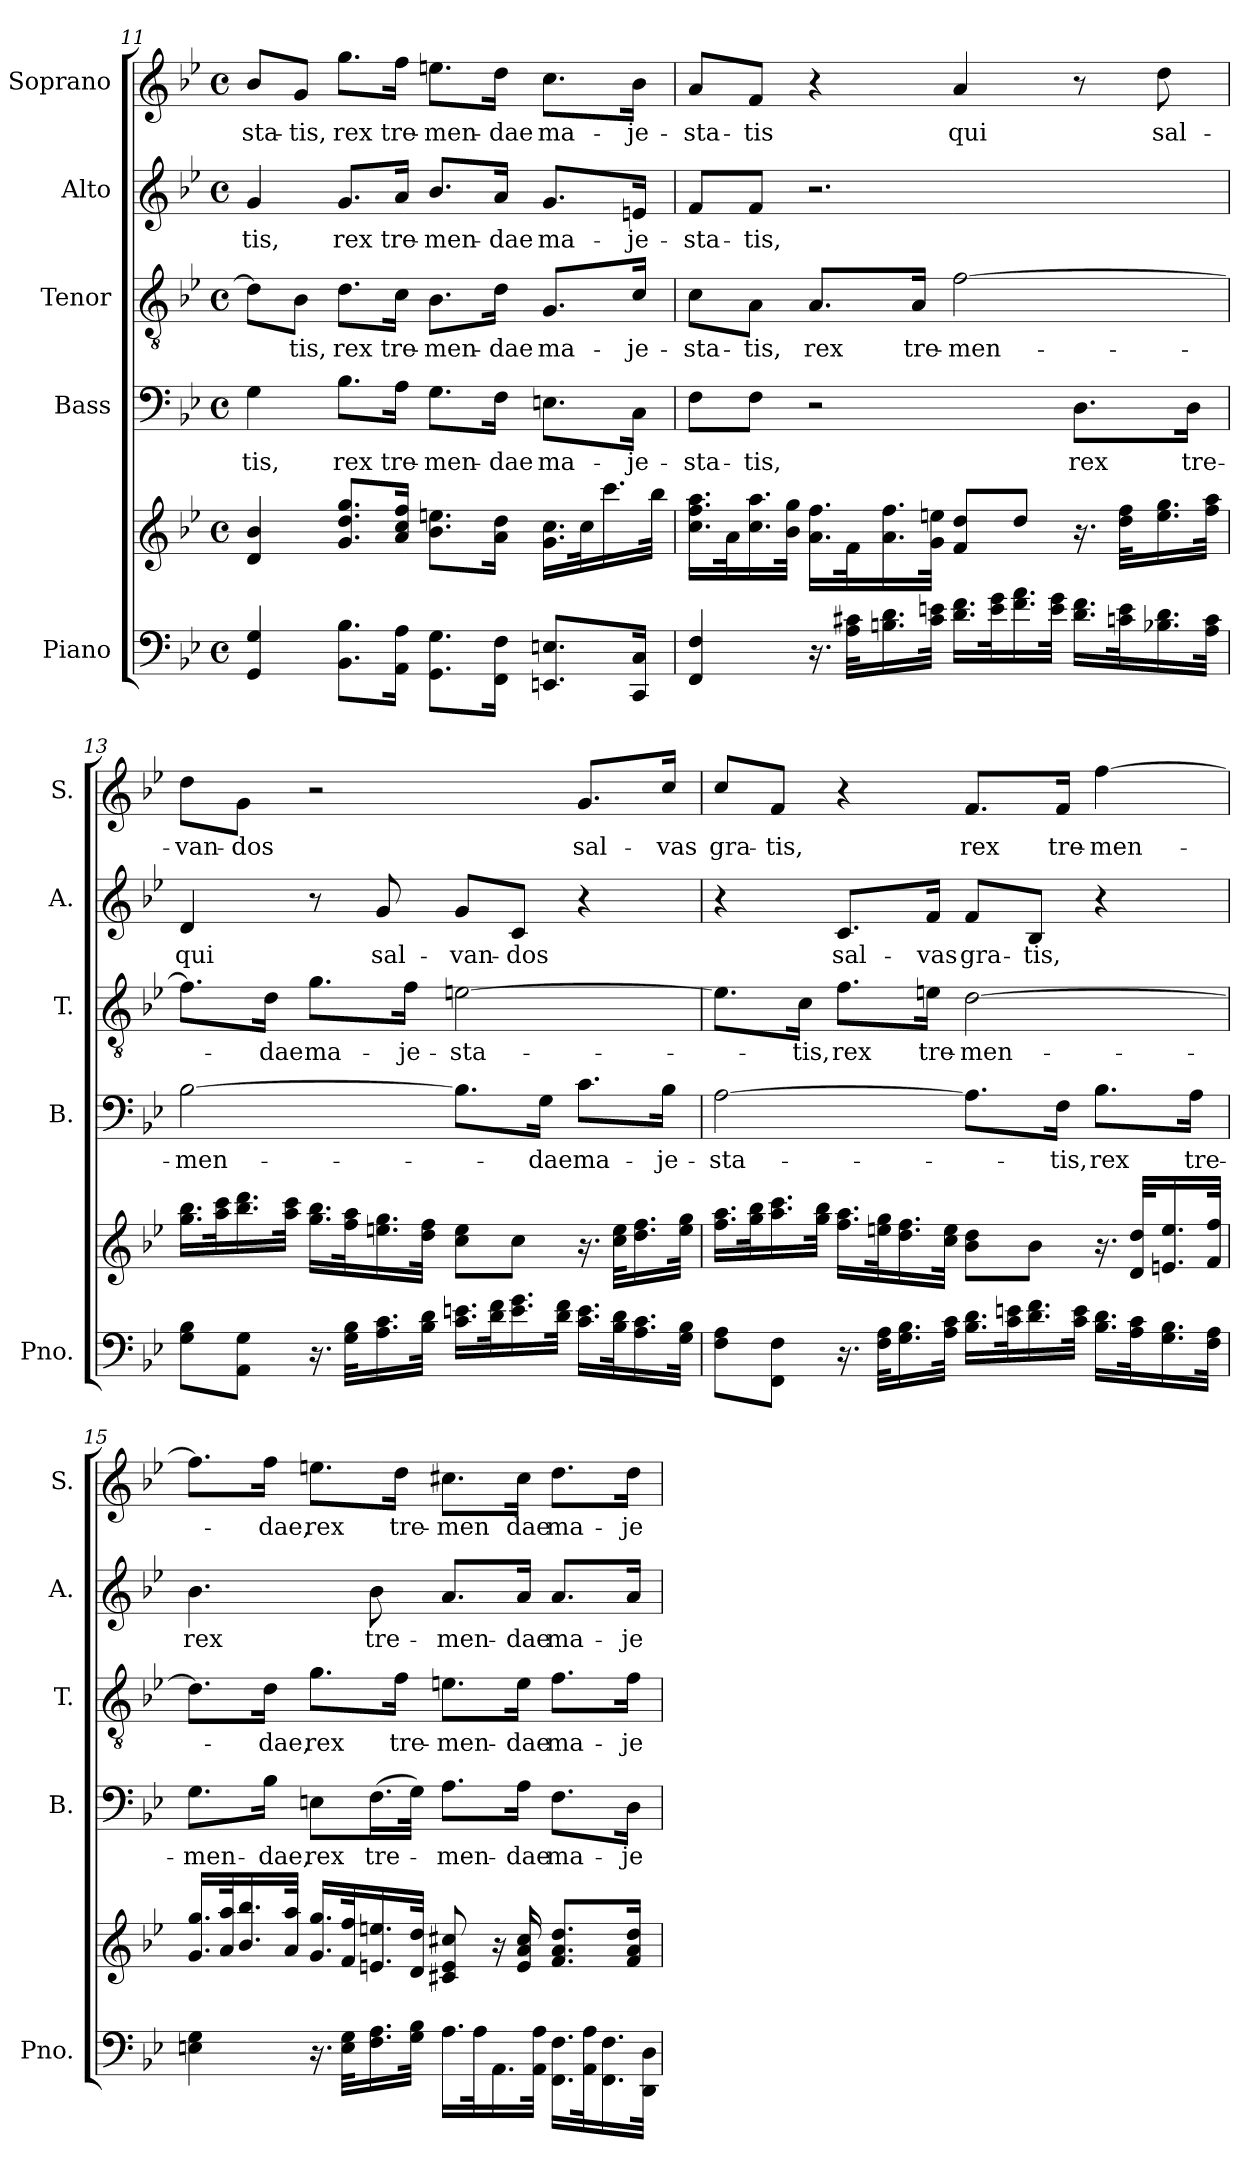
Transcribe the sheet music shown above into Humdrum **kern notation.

**kern	**kern	**kern	**text	**kern	**text	**kern	**text	**kern	**text
*part5	*part5	*part4	*part4	*part3	*part3	*part2	*part2	*part1	*part1
*staff6	*staff5	*staff4	*staff4	*staff3	*staff3	*staff2	*staff2	*staff1	*staff1
*I"Piano	*	*I"Bass	*	*I"Tenor	*	*I"Alto	*	*I"Soprano	*
*I'Pno.	*	*I'B.	*	*I'T.	*	*I'A.	*	*I'S.	*
!!LO:PB:g=z
*clefF4	*clefG2	*clefF4	*	*clefGv2	*	*clefG2	*	*clefG2	*
*k[b-e-]	*k[b-e-]	*k[b-e-]	*	*k[b-e-]	*	*k[b-e-]	*	*k[b-e-]	*
*B-:	*B-:	*B-:	*	*B-:	*	*B-:	*	*B-:	*
*M4/4	*M4/4	*M4/4	*	*M4/4	*	*M4/4	*	*M4/4	*
*met(c)	*met(c)	*met(c)	*	*met(c)	*	*met(c)	*	*met(c)	*
=11	=11	=11	=11	=11	=11	=11	=11	=11	=11
!	!	!	!LO:LY:b	!	!	!	!LO:LY:b	!	!LO:LY:b
4GG/ 4G/	4d/ 4b-/	4G\	-tis,	8d\L]	.	4g/	-tis,	8b-/L	-sta-
!	!	!	!	!	!LO:LY:b	!	!	!	!LO:LY:b
.	.	.	.	8B-\J	-tis,	.	.	8g/J	-tis,
!	!	!	!LO:LY:b	!	!LO:LY:b	!	!LO:LY:b	!	!LO:LY:b
8.BB-\ 8.B-\L	8.g/ 8.dd/ 8.gg/L	8.B-\L	rex	8.d\L	rex	8.g/L	rex	8.gg\L	rex
!	!	!	!LO:LY:b	!	!LO:LY:b	!	!LO:LY:b	!	!LO:LY:b
16AA\ 16A\Jk	16a/ 16cc/ 16ff/Jk	16A\Jk	tre-	16c\Jk	tre-	16a/Jk	tre-	16ff\Jk	tre-
!	!	!	!LO:LY:b	!	!LO:LY:b	!	!LO:LY:b	!	!LO:LY:b
8.GG\ 8.G\L	8.b-\ 8.een\L	8.G\L	-men-	8.B-\L	-men-	8.b-/L	-men-	8.een\L	men-
!	!	!	!LO:LY:b	!	!LO:LY:b	!	!LO:LY:b	!	!LO:LY:b
16FF\ 16F\Jk	16a\ 16dd\Jk	16F\Jk	-dae	16d\Jk	-dae	16a/Jk	-dae	16dd\Jk	-dae
!	!	!	!LO:LY:b	!	!LO:LY:b	!	!LO:LY:b	!	!LO:LY:b
8.EEn/ 8.En/L	16.g\ 16.cc\LL	8.En\L	ma-	8.G/L	ma-	8.g/L	ma-	8.cc\L	ma-
.	32cc\K	.	.	.	.	.	.	.	.
.	16.ccc\	.	.	.	.	.	.	.	.
!	!	!	!LO:LY:b	!	!LO:LY:b	!	!LO:LY:b	!	!LO:LY:b
16CC/ 16C/Jk	.	16C\Jk	-je-	16c/Jk	-je-	16en/Jk	-je-	16b-\Jk	-je-
.	32bb-\JJk	.	.	.	.	.	.	.	.
=12	=12	=12	=12	=12	=12	=12	=12	=12	=12
!	!	!	!LO:LY:b	!	!LO:LY:b	!	!LO:LY:b	!	!LO:LY:b
4FF/ 4F/	16.cc\ 16.ff\ 16.aa\LL	8F\L	-sta-	8c\L	-sta-	8f/L	-sta-	8a/L	-sta-
.	32a\K	.	.	.	.	.	.	.	.
!	!	!	!LO:LY:b	!	!LO:LY:b	!	!LO:LY:b	!	!LO:LY:b
.	16.cc\ 16.aa\	8F\J	-tis,	8A\J	-tis,	8f/J	-tis,	8f/J	-tis
.	32b-\ 32gg\JJk	.	.	.	.	.	.	.	.
!	!	!	!	!	!LO:LY:b	!	!	!	!
16.r	16.a\ 16.ff\LL	2r	.	8.A/L	rex	2.r	.	4r	.
32A\ 32c#X\KLL	32f\K	.	.	.	.	.	.	.	.
16.Bn\ 16.d\	16.a\ 16.ff\	.	.	.	.	.	.	.	.
!	!	!	!	!	!LO:LY:b	!	!	!	!
.	.	.	.	16A/Jk	tre-	.	.	.	.
32c#\ 32en\JJk	32g\ 32een\JJk	.	.	.	.	.	.	.	.
!	!	!	!	!	!LO:LY:b	!	!	!	!LO:LY:b
16.d\ 16.f\LL	8f/ 8dd/L	.	.	[2f\	-men-	.	.	4a/	qui
32e\ 32g\K	.	.	.	.	.	.	.	.	.
16.f\ 16.a\	8dd/J	.	.	.	.	.	.	.	.
32e\ 32g\JJk	.	.	.	.	.	.	.	.	.
!	!	!	!LO:LY:b	!	!	!	!	!	!
16.d\ 16.f\LL	16.r	8.D\L	rex	.	.	.	.	8r	.
32cn\ 32e\K	32dd\ 32ff\KLL	.	.	.	.	.	.	.	.
!	!	!	!	!	!	!	!	!	!LO:LY:b
16.B-X\ 16.d\	16.ee\ 16.gg\	.	.	.	.	.	.	8dd\	sal-
!	!	!	!LO:LY:b	!	!	!	!	!	!
.	.	16D\Jk	tre-	.	.	.	.	.	.
32A\ 32c\JJk	32ff\ 32aa\JJk	.	.	.	.	.	.	.	.
!!LO:LB:g=z
=13	=13	=13	=13	=13	=13	=13	=13	=13	=13
!	!	!	!LO:LY:b	!	!	!	!LO:LY:b	!	!LO:LY:b
8G\ 8B-\L	16.gg\ 16.bb-\LL	[2B-\	-men-	8.f\L]	.	4d/	qui	8dd\L	-van-
.	32aa\ 32ccc\K	.	.	.	.	.	.	.	.
!	!	!	!	!	!	!	!	!	!LO:LY:b
8AA\ 8G\J	16.bb-\ 16.ddd\	.	.	.	.	.	.	8g\J	dos
!	!	!	!	!	!LO:LY:b	!	!	!	!
.	.	.	.	16d\Jk	-dae	.	.	.	.
.	32aa\ 32ccc\JJk	.	.	.	.	.	.	.	.
!	!	!	!	!	!LO:LY:b	!	!	!	!
16.r	16.gg\ 16.bb-\LL	.	.	8.g\L	ma-	8r	.	2r	.
32G\ 32B-\KLL	32ff\ 32aa\K	.	.	.	.	.	.	.	.
!	!	!	!	!	!	!	!LO:LY:b	!	!
16.A\ 16.c\	16.een\ 16.gg\	.	.	.	.	8g/	sal-	.	.
!	!	!	!	!	!LO:LY:b	!	!	!	!
.	.	.	.	16f\Jk	-je-	.	.	.	.
32B-\ 32d\JJk	32dd\ 32ff\JJk	.	.	.	.	.	.	.	.
!	!	!	!	!	!LO:LY:b	!	!LO:LY:b	!	!
16.c\ 16.en\LL	8cc\ 8ee\L	8.B-\L]	.	[2en\	-sta-	8g/L	-van-	.	.
32d\ 32f\K	.	.	.	.	.	.	.	.	.
!	!	!	!	!	!	!	!LO:LY:b	!	!
16.e\ 16.g\	8cc\J	.	.	.	.	8c/J	-dos	.	.
!	!	!	!LO:LY:b	!	!	!	!	!	!
.	.	16G\Jk	-dae	.	.	.	.	.	.
32d\ 32f\JJk	.	.	.	.	.	.	.	.	.
!	!	!	!LO:LY:b	!	!	!	!	!	!LO:LY:b
16.c\ 16.e\LL	16.r	8.c\L	ma-	.	.	4r	.	8.g/L	sal-
32B-\ 32d\K	32cc\ 32ee\KLL	.	.	.	.	.	.	.	.
16.A\ 16.c\	16.dd\ 16.ff\	.	.	.	.	.	.	.	.
!	!	!	!LO:LY:b	!	!	!	!	!	!LO:LY:b
.	.	16B-\Jk	-je-	.	.	.	.	16cc/Jk	-vas
32G\ 32B-\JJk	32ee\ 32gg\JJk	.	.	.	.	.	.	.	.
=14	=14	=14	=14	=14	=14	=14	=14	=14	=14
!	!	!	!LO:LY:b	!	!	!	!	!	!LO:LY:b
8F\ 8A\L	16.ff\ 16.aa\LL	[2A\	-sta-	8.e\L]	.	4r	.	8cc/L	-gra-
.	32gg\ 32bb-\K	.	.	.	.	.	.	.	.
!	!	!	!	!	!	!	!	!	!LO:LY:b
8FF\ 8F\J	16.aa\ 16.ccc\	.	.	.	.	.	.	8f/J	-tis,
!	!	!	!	!	!LO:LY:b	!	!	!	!
.	.	.	.	16c\Jk	-tis,	.	.	.	.
.	32gg\ 32bb-\JJk	.	.	.	.	.	.	.	.
!	!	!	!	!	!LO:LY:b	!	!LO:LY:b	!	!
16.r	16.ff\ 16.aa\LL	.	.	8.f\L	rex	8.c/L	sal-	4r	.
32F\ 32A\KLL	32een\ 32gg\K	.	.	.	.	.	.	.	.
16.G\ 16.B-\	16.dd\ 16.ff\	.	.	.	.	.	.	.	.
!	!	!	!	!	!LO:LY:b	!	!LO:LY:b	!	!
.	.	.	.	16en\Jk	tre-	16f/Jk	-vas	.	.
32A\ 32c\JJk	32cc\ 32ee\JJk	.	.	.	.	.	.	.	.
!	!	!	!	!	!LO:LY:b	!	!LO:LY:b	!	!LO:LY:b
16.B-\ 16.d\LL	8b-\ 8dd\L	8.A\L]	.	[2d\	-men-	8f/L	gra-	8.f/L	rex
32c\ 32en\K	.	.	.	.	.	.	.	.	.
!	!	!	!	!	!	!	!LO:LY:b	!	!
16.d\ 16.f\	8b-\J	.	.	.	.	8B-/J	-tis,	.	.
!	!	!	!LO:LY:b	!	!	!	!	!	!LO:LY:b
.	.	16F\Jk	-tis,	.	.	.	.	16f/Jk	tre-
32c\ 32e\JJk	.	.	.	.	.	.	.	.	.
!	!	!	!LO:LY:b	!	!	!	!	!	!LO:LY:b
16.B-\ 16.d\LL	16.r	8.B-\L	rex	.	.	4r	.	[4ff\	-men-
32A\ 32c\K	32d/ 32dd/KLL	.	.	.	.	.	.	.	.
16.G\ 16.B-\	16.en/ 16.ee/	.	.	.	.	.	.	.	.
!	!	!	!LO:LY:b	!	!	!	!	!	!
.	.	16A\Jk	tre-	.	.	.	.	.	.
32F\ 32A\JJk	32f/ 32ff/JJk	.	.	.	.	.	.	.	.
!!LO:PB:g=z
=15	=15	=15	=15	=15	=15	=15	=15	=15	=15
!	!	!	!LO:LY:b	!	!	!	!LO:LY:b	!	!
4En\ 4G\	16.g/ 16.gg/LL	8.G\L	-men-	8.d\L]	.	4.b-\	rex	8.ff\L]	.
.	32a/ 32aa/K	.	.	.	.	.	.	.	.
.	16.b-/ 16.bb-/	.	.	.	.	.	.	.	.
!	!	!	!LO:LY:b	!	!LO:LY:b	!	!	!	!LO:LY:b
.	.	16B-\Jk	-dae,	16d\Jk	-dae,	.	.	16ff\Jk	-dae,
.	32a/ 32aa/JJk	.	.	.	.	.	.	.	.
!	!	!	!LO:LY:b	!	!LO:LY:b	!	!	!	!LO:LY:b
16.r	16.g/ 16.gg/LL	8En\L	rex	8.g\L	rex	.	.	8.een\L	rex
32E\ 32G\KLL	32f/ 32ff/K	.	.	.	.	.	.	.	.
!	!	!	!LO:LY:b	!	!	!	!LO:LY:b	!	!
16.F\ 16.A\	16.en/ 16.een/	(>16.F\L	tre-	.	.	8b-\	tre-	.	.
!	!	!	!	!	!LO:LY:b	!	!	!	!LO:LY:b
.	.	.	.	16f\Jk	tre-	.	.	16dd\Jk	tre-
32G\ 32B-\JJk	32d/ 32dd/JJk	32G\JJk)	.	.	.	.	.	.	.
!	!	!	!LO:LY:b	!	!LO:LY:b	!	!LO:LY:b	!	!LO:LY:b
16.A\LL	8c#X/ 8e/ 8cc#X/	8.A\L	-men-	8.en\L	-men-	8.a/L	-men-	8.cc#X\L	-men
32A\K	.	.	.	.	.	.	.	.	.
16.AA\	16r	.	.	.	.	.	.	.	.
!	!	!	!LO:LY:b	!	!LO:LY:b	!	!LO:LY:b	!	!LO:LY:b
.	16e/ 16a/ 16cc#/	16A\Jk	-dae	16e\Jk	-dae	16a/Jk	-dae	16cc#\Jk	-dae
32AA\ 32A\JJk	.	.	.	.	.	.	.	.	.
!	!	!	!LO:LY:b	!	!LO:LY:b	!	!LO:LY:b	!	!LO:LY:b
16.FF\ 16.F\LL	8.f/ 8.a/ 8.dd/L	8.F\L	ma-	8.f\L	ma-	8.a/L	ma-	8.dd\L	ma-
32AA\ 32A\K	.	.	.	.	.	.	.	.	.
16.FF\ 16.F\	.	.	.	.	.	.	.	.	.
!	!	!	!LO:LY:b	!	!LO:LY:b	!	!LO:LY:b	!	!LO:LY:b
.	16f/ 16a/ 16dd/Jk	16D\Jk	-je-	16f\Jk	-je-	16a/Jk	-je-	16dd\Jk	-je-
32DD\ 32D\JJk	.	.	.	.	.	.	.	.	.
=	=	=	=	=	=	=	=	=	=
*-	*-	*-	*-	*-	*-	*-	*-	*-	*-
